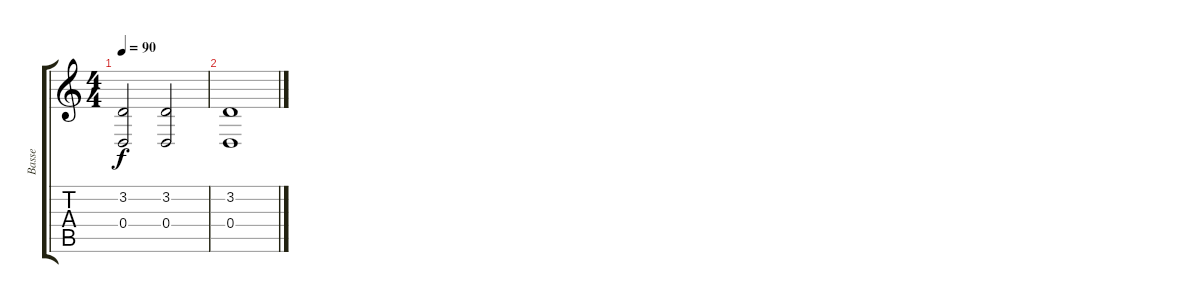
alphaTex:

\track ("Basse" "Basse") {instrument reedorgan}
\staff {score tabs}
\tuning (E4 B3 G3 D3 A2 E2) {hide}
\ts (4 4)
\tempo 90
\clef g2
\ks c
(3.2 0.4).2{dy f} (3.2 0.4).2 |
(3.2 0.4).1
